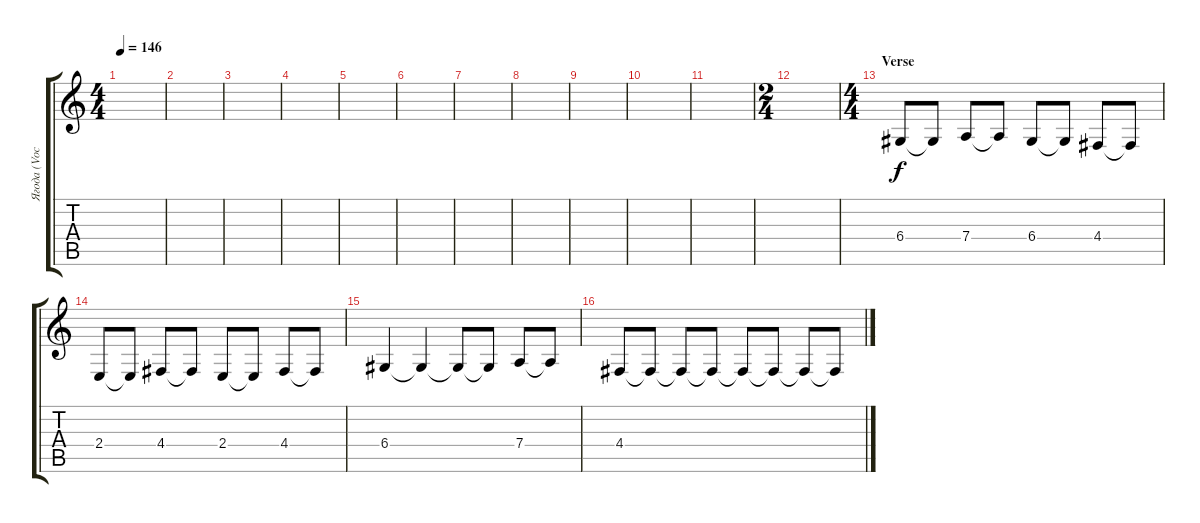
\track ("Ягода (Vocal)" "Ягода (Voc") {instrument lead6voice}
\staff {score tabs}
\tuning (E4 B3 G3 D3 A2 E2) {hide}
\ts (4 4)
\tempo 146
\clef g2
\ks c
|
|
|
|
|
|
|
|
|
|
|
\ts (2 4)
|
\ts (4 4)
\section ("" "Verse")
6.4.8 6.4{t}.8 7.4.8 7.4{t}.8 6.4.8 6.4{t}.8 4.4.8 4.4{t}.8 |
2.4.8 2.4{t}.8 4.4.8 4.4{t}.8 2.4.8 2.4{t}.8 4.4.8 4.4{t}.8 |
6.4.4 6.4{t}.4 6.4{t}.8 6.4{t}.8 7.4.8 7.4{t}.8 |
4.4.8 4.4{t}.8 4.4{t}.8 4.4{t}.8 4.4{t}.8 4.4{t}.8 4.4{t}.8 4.4{t}.8
